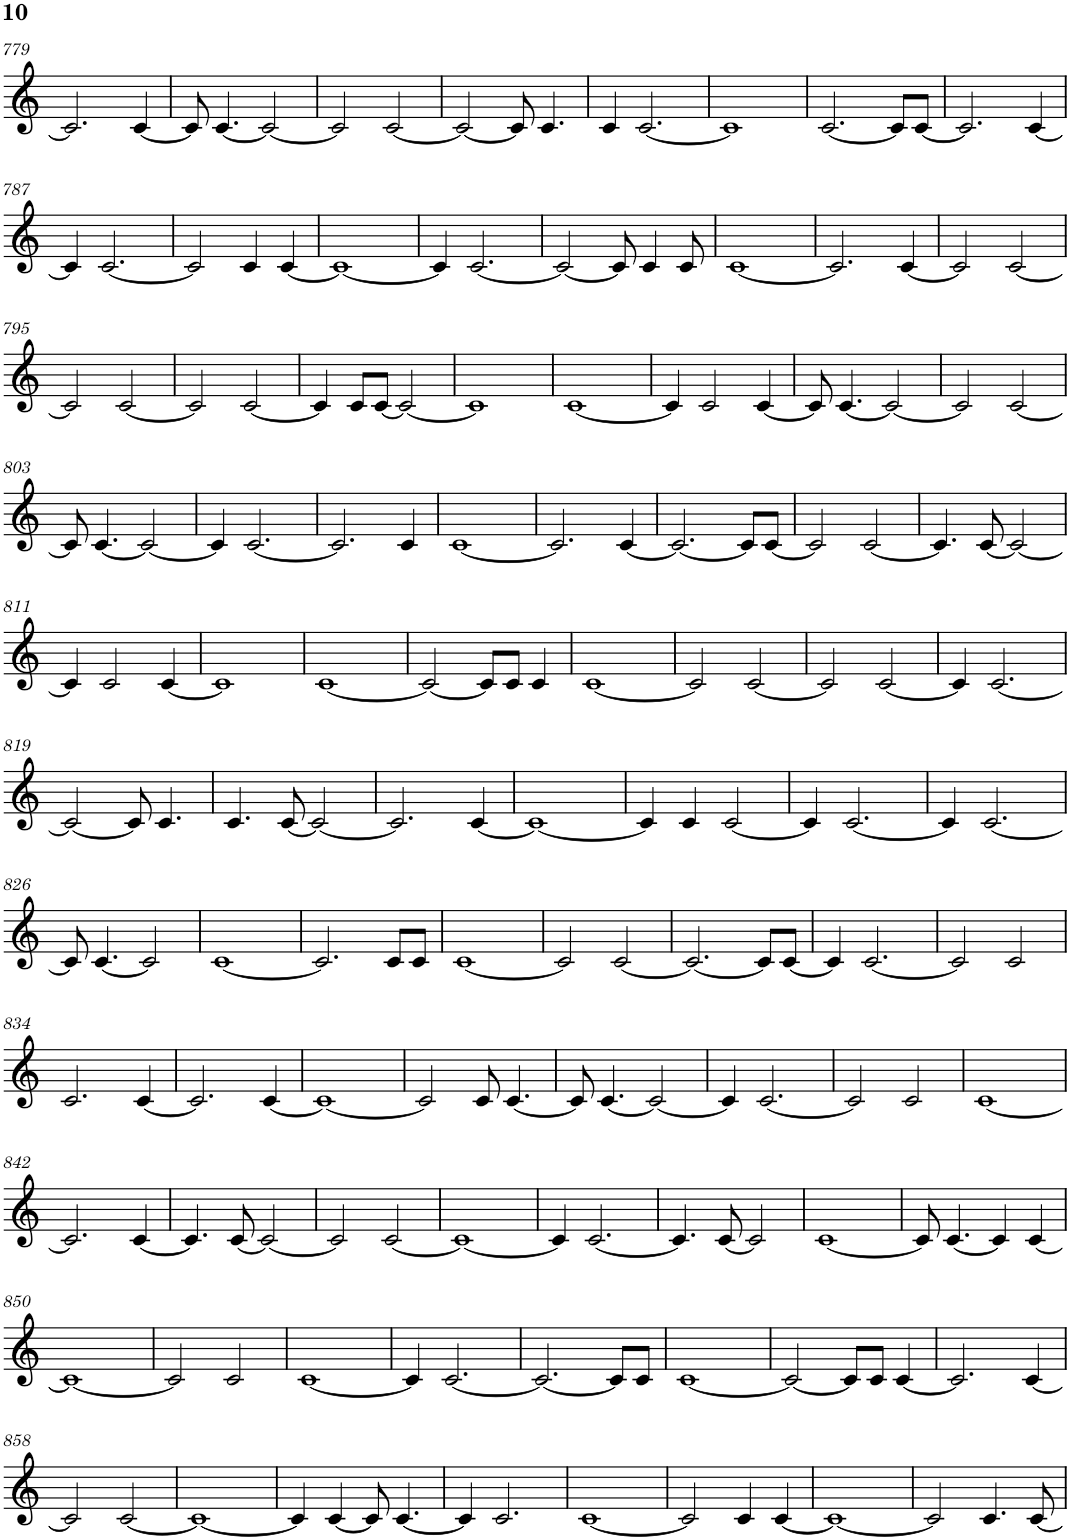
**kern
*part1
*staff1
*I"Piano
*I'Pno.
!!LO:PB:g=z
*clefG2
*k[]
*M4/4
=779
2.c/]
[4c/
=780
8c/]
[4.c/
2c/_
=781
2c/]
[2c/
=782
2c/_
8c/]
4.c/
=783
4c/
[2.c/
=784
1c]
=785
[2.c/
8c/L]
[8c/J
=786
2.c/]
[4c/
!!LO:LB:g=z
=787
4c/]
[2.c/
=788
2c/]
4c/
[4c/
=789
1c_
=790
4c/]
[2.c/
=791
2c/_
8c/]
4c/
8c/
=792
[1c
=793
2.c/]
[4c/
=794
2c/]
[2c/
!!LO:LB:g=z
=795
2c/]
[2c/
=796
2c/]
[2c/
=797
4c/]
8c/L
[8c/J
2c/_
=798
1c]
=799
[1c
=800
4c/]
2c/
[4c/
=801
8c/]
[4.c/
2c/_
=802
2c/]
[2c/
!!LO:LB:g=z
=803
8c/]
[4.c/
2c/_
=804
4c/]
[2.c/
=805
2.c/]
4c/
=806
[1c
=807
2.c/]
[4c/
=808
2.c/_
8c/L]
[8c/J
=809
2c/]
[2c/
=810
4.c/]
[8c/
2c/_
!!LO:LB:g=z
=811
4c/]
2c/
[4c/
=812
1c]
=813
[1c
=814
2c/_
8c/L]
8c/J
4c/
=815
[1c
=816
2c/]
[2c/
=817
2c/]
[2c/
=818
4c/]
[2.c/
!!LO:LB:g=z
=819
2c/_
8c/]
4.c/
=820
4.c/
[8c/
2c/_
=821
2.c/]
[4c/
=822
1c_
=823
4c/]
4c/
[2c/
=824
4c/]
[2.c/
=825
4c/]
[2.c/
!!LO:LB:g=z
=826
8c/]
[4.c/
2c/]
=827
[1c
=828
2.c/]
8c/L
8c/J
=829
[1c
=830
2c/]
[2c/
=831
2.c/_
8c/L]
[8c/J
=832
4c/]
[2.c/
=833
2c/]
2c/
!!LO:LB:g=z
=834
2.c/
[4c/
=835
2.c/]
[4c/
=836
1c_
=837
2c/]
8c/
[4.c/
=838
8c/]
[4.c/
2c/_
=839
4c/]
[2.c/
=840
2c/]
2c/
=841
[1c
!!LO:LB:g=z
=842
2.c/]
[4c/
=843
4.c/]
[8c/
2c/_
=844
2c/]
[2c/
=845
1c_
=846
4c/]
[2.c/
=847
4.c/]
[8c/
2c/]
=848
[1c
=849
8c/]
[4.c/
4c/]
[4c/
!!LO:LB:g=z
=850
1c_
=851
2c/]
2c/
=852
[1c
=853
4c/]
[2.c/
=854
2.c/_
8c/L]
8c/J
=855
[1c
=856
2c/_
8c/L]
8c/J
[4c/
=857
2.c/]
[4c/
!!LO:LB:g=z
=858
2c/]
[2c/
=859
1c_
=860
4c/]
[4c/
8c/]
[4.c/
=861
4c/]
2.c/
=862
[1c
=863
2c/]
4c/
[4c/
=864
1c_
=865
2c/]
4.c/
[8c/
=
*-
